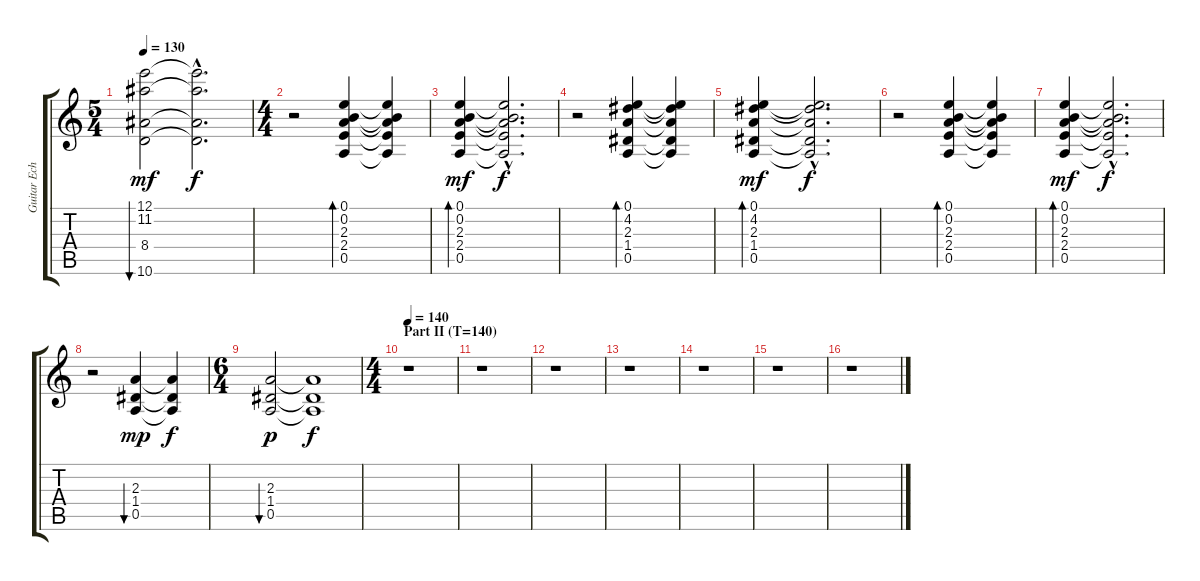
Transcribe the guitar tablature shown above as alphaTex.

\track ("Guitar Echo Right" "Guitar Ech") {instrument acousticguitarsteel}
\staff {score tabs}
\tuning (E4 B3 G3 D3 A2 E2) {hide}
\ts (5 4)
\tempo 130
\clef g2
\ks c
(12.1 11.2 8.4 10.6).2{bu 240 dy mf} (12.1{hac t} 11.2{hac t} 8.4{hac t} 10.6{hac t}).2{d dy f} |
\ts (4 4)
r.2 (0.1 0.2 2.3 2.4 0.5).4{bd 240} (0.1{t} 0.2{t} 2.3{t} 2.4{t} 0.5{t}).4 |
(0.1 0.2 2.3 2.4 0.5).4{bd 240 dy mf} (0.1{hac t} 0.2{hac t} 2.3{hac t} 2.4{hac t} 0.5{hac t}).2{d dy f} |
r.2 (0.1 4.2 2.3 1.4 0.5).4{bd 240} (0.1{t} 4.2{t} 2.3{t} 1.4{t} 0.5{t}).4 |
(0.1 4.2 2.3 1.4 0.5).4{bd 240 dy mf} (0.1{hac t} 4.2{hac t} 2.3{hac t} 1.4{hac t} 0.5{hac t}).2{d dy f} |
r.2 (0.1 0.2 2.3 2.4 0.5).4{bd 240} (0.1{t} 0.2{t} 2.3{t} 2.4{t} 0.5{t}).4 |
(0.1 0.2 2.3 2.4 0.5).4{bd 240 dy mf} (0.1{hac t} 0.2{hac t} 2.3{hac t} 2.4{hac t} 0.5{hac t}).2{d dy f} |
r.2 (2.3 1.4 0.5).4{bu 60 dy mp} (2.3{t} 1.4{t} 0.5{t}).4{dy f} |
\ts (6 4)
(2.3 1.4 0.5).2{bu 240 dy p} (2.3{t} 1.4{t} 0.5{t}).1{dy f} |
\ts (4 4)
\section ("" "Part II (T=140)")
\tempo 140
r.1 |
r.1 |
r.1 |
r.1 |
r.1 |
r.1 |
r.1
